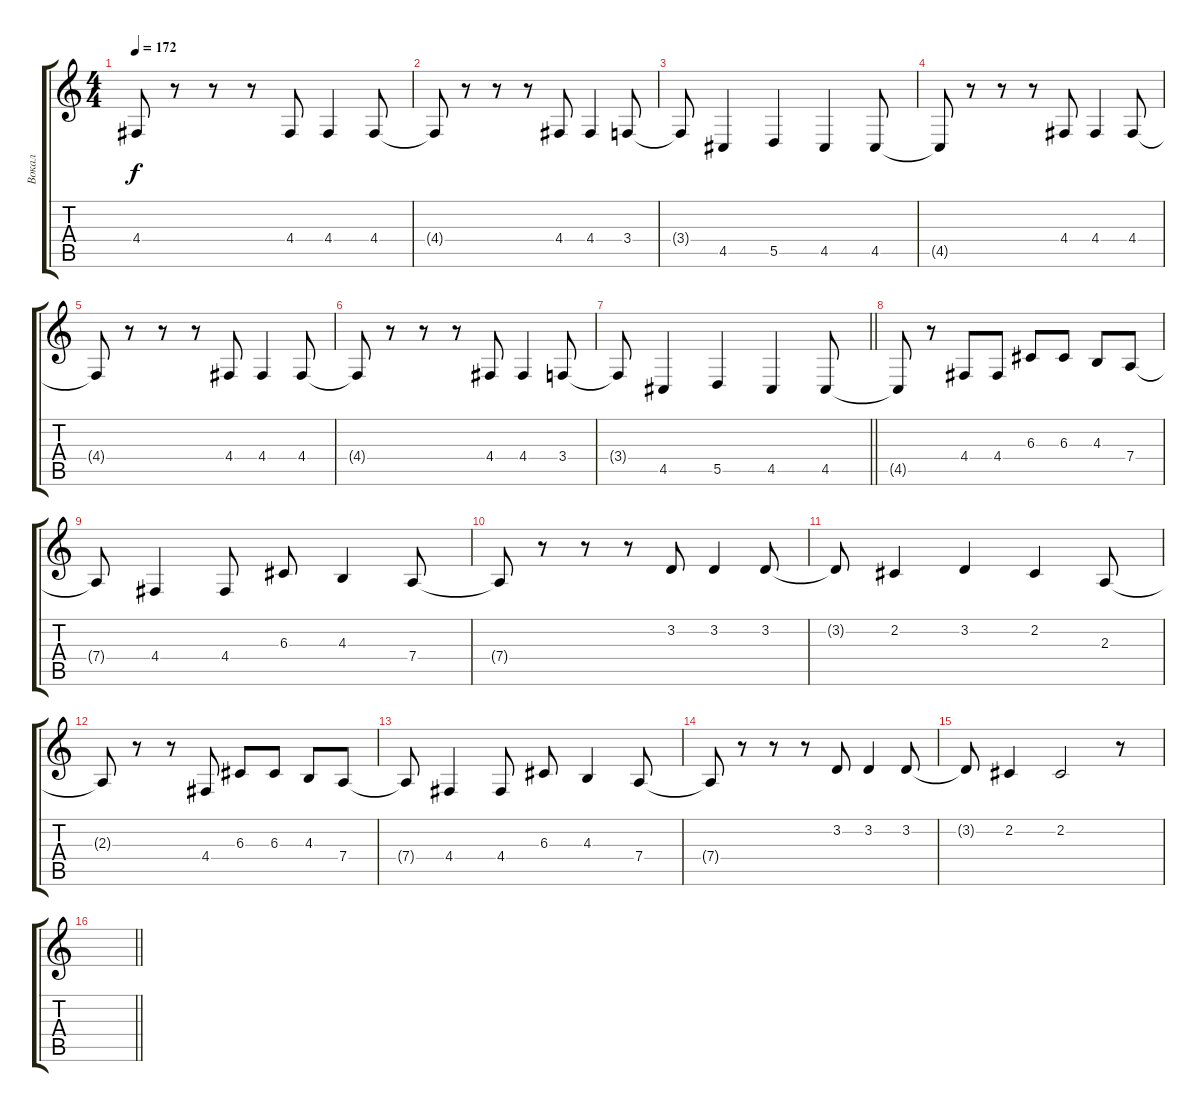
\track ("Вокал" "Вокал") {instrument baritonesax}
\staff {score tabs}
\tuning (E4 B3 G3 D3 A2 E2) {hide}
\ts (4 4)
\tempo 172
\clef g2
\ks c
4.4{t}.8{dy f} r.8 r.8 r.8 4.4.8 4.4.4 4.4.8 |
4.4{t}.8 r.8 r.8 r.8 4.4.8 4.4.4 3.4.8 |
3.4{t}.8 4.5.4 5.5.4 4.5.4 4.5.8 |
4.5{t}.8 r.8 r.8 r.8 4.4.8 4.4.4 4.4.8 |
4.4{t}.8 r.8 r.8 r.8 4.4.8 4.4.4 4.4.8 |
4.4{t}.8 r.8 r.8 r.8 4.4.8 4.4.4 3.4.8 |
\barLineRight lightlight
3.4{t}.8 4.5.4 5.5.4 4.5.4 4.5.8 |
\section ("" "")
4.5{t}.8 r.8 4.4.8 4.4.8 6.3.8 6.3.8 4.3.8 7.4.8 |
7.4{t}.8 4.4.4 4.4.8 6.3.8 4.3.4 7.4.8 |
7.4{t}.8 r.8 r.8 r.8 3.2.8 3.2.4 3.2.8 |
3.2{t}.8 2.2.4 3.2.4 2.2.4 2.3.8 |
2.3{t}.8 r.8 r.8 4.4.8 6.3.8 6.3.8 4.3.8 7.4.8 |
7.4{t}.8 4.4.4 4.4.8 6.3.8 4.3.4 7.4.8 |
7.4{t}.8 r.8 r.8 r.8 3.2.8 3.2.4 3.2.8 |
3.2{t}.8 2.2.4 2.2.2 r.8 |
\barLineRight lightlight
